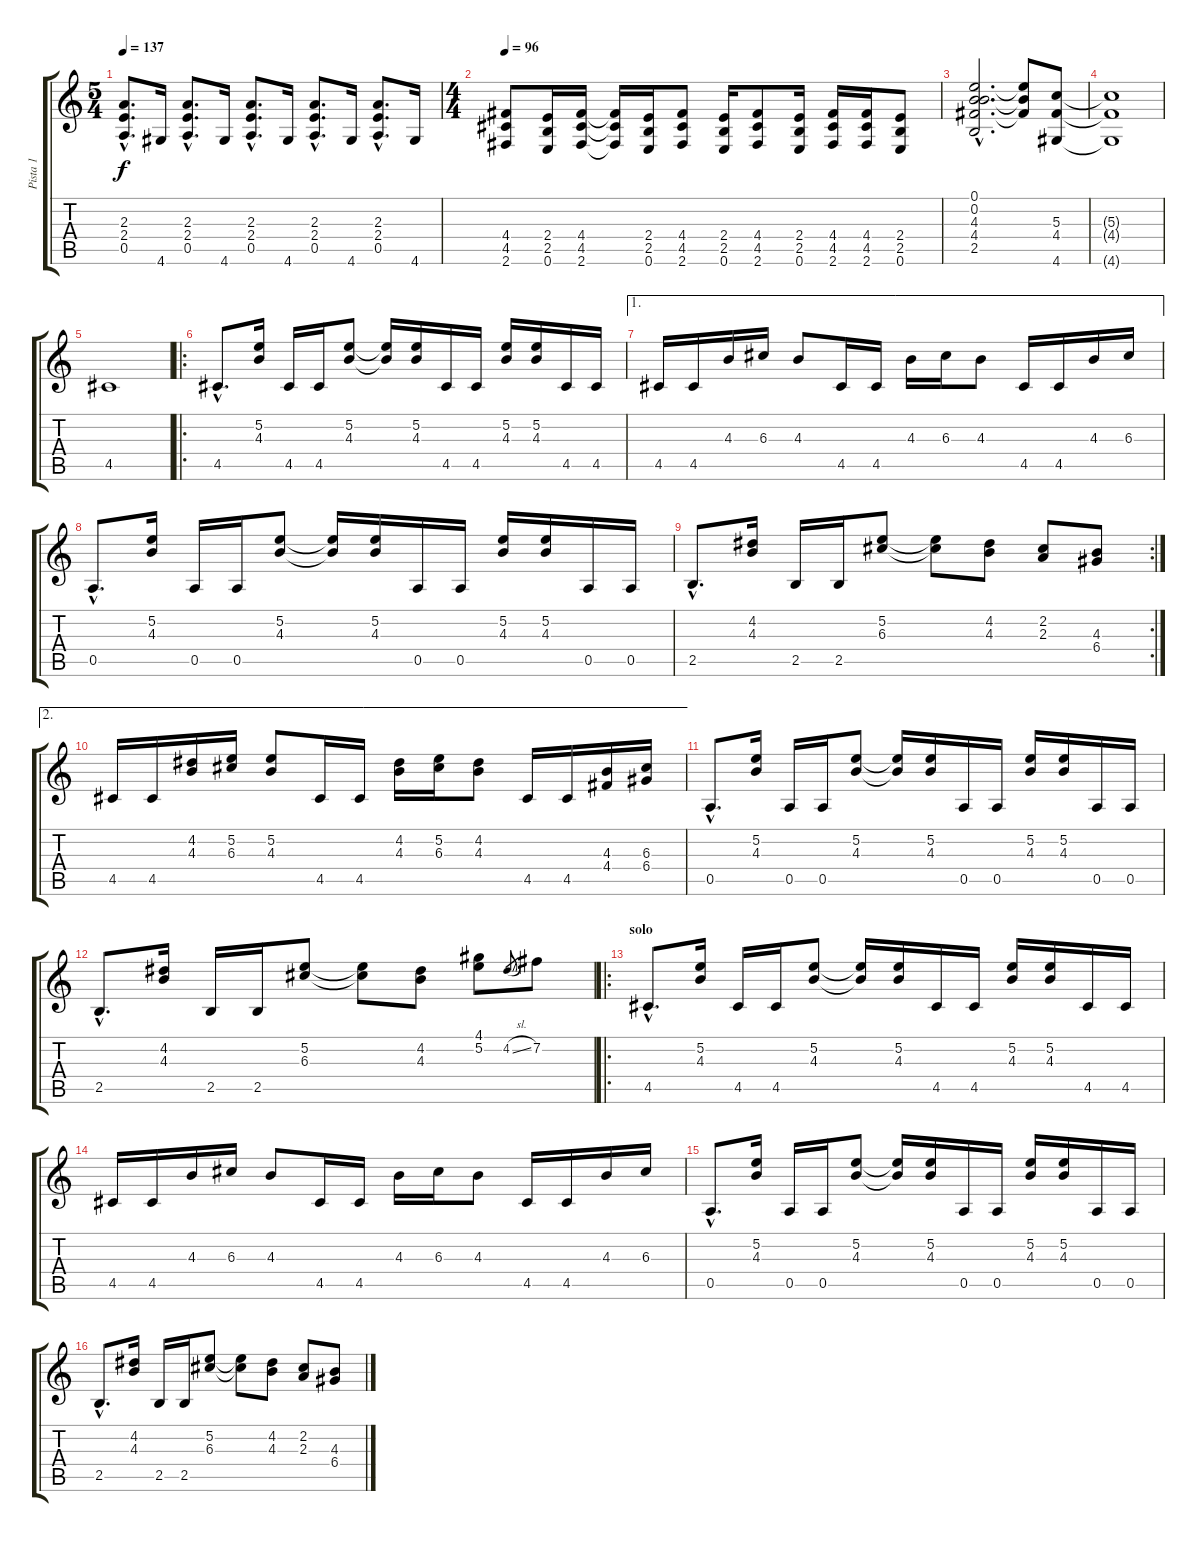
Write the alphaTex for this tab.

\track ("Pista 1" "Pista 1") {instrument distortionguitar}
\staff {score tabs}
\tuning (E4 B3 G3 D3 A2 E2) {hide}
\ts (5 4)
\tempo 137
\clef g2
\ks c
(2.3{hac} 2.4{hac} 0.5{hac}).8{d dy f} 4.6.16 (2.3{hac} 2.4{hac} 0.5{hac}).8{d} 4.6.16 (2.3{hac} 2.4{hac} 0.5{hac}).8{d} 4.6.16 (2.3{hac} 2.4{hac} 0.5{hac}).8{d} 4.6.16 (2.3{hac} 2.4{hac} 0.5{hac}).8{d} 4.6.16 |
\ts (4 4)
\tempo 96
(4.4 4.5 2.6).8 (2.4 2.5 0.6).16 (4.4 4.5 2.6).16 (4.4{t} 4.5{t} 2.6{t}).16 (2.4 2.5 0.6).16 (4.4 4.5 2.6).8 (2.4 2.5 0.6).16 (4.4 4.5 2.6).8 (2.4 2.5 0.6).16 (4.4 4.5 2.6).16 (4.4 4.5 2.6).16 (2.4 2.5 0.6).8 |
(0.1{hac} 0.2{hac} 4.3{hac} 4.4{hac} 2.5{hac}).2{d} (0.1{t} 4.3{t} 4.4{t}).8 (5.3 4.4 4.6).8 |
(5.3{t} 4.4{t} 4.6{t}).1 |
4.5.1 |
\ro
4.5{hac}.8{d} (5.2 4.3).16 4.5.16 4.5.16 (5.2 4.3).8 (5.2{t} 4.3{t}).16 (5.2 4.3).16 4.5.16 4.5.16 (5.2 4.3).16 (5.2 4.3).16 4.5.16 4.5.16 |
\ae 1
4.5.16 4.5.16 4.3.16 6.3.16 4.3.8 4.5.16 4.5.16 4.3.16 6.3.16 4.3.8 4.5.16 4.5.16 4.3.16 6.3.16 |
0.5{hac}.8{d} (5.2 4.3).16 0.5.16 0.5.16 (5.2 4.3).8 (5.2{t} 4.3{t}).16 (5.2 4.3).16 0.5.16 0.5.16 (5.2 4.3).16 (5.2 4.3).16 0.5.16 0.5.16 |
\rc 2
2.5{hac}.8{d} (4.2 4.3).16 2.5.16 2.5.16 (5.2 6.3).8 (5.2{t} 6.3{t}).8 (4.2 4.3).8 (2.2 2.3).8 (4.3 6.4).8 |
\ae 2
4.5.16 4.5.16 (4.2 4.3).16 (5.2 6.3).16 (5.2 4.3).8 4.5.16 4.5.16 (4.2 4.3).16 (5.2 6.3).16 (4.2 4.3).8 4.5.16 4.5.16 (4.3 4.4).16 (6.3 6.4).16 |
0.5{hac}.8{d} (5.2 4.3).16 0.5.16 0.5.16 (5.2 4.3).8 (5.2{t} 4.3{t}).16 (5.2 4.3).16 0.5.16 0.5.16 (5.2 4.3).16 (5.2 4.3).16 0.5.16 0.5.16 |
2.5{hac}.8{d} (4.2 4.3).16 2.5.16 2.5.16 (5.2 6.3).8 (5.2{t} 6.3{t}).8 (4.2 4.3).8 (4.1 5.2).8 4.2{sl}.8{gr} 7.2.8 |
\ro
\section ("" "solo")
4.5{hac}.8{d} (5.2 4.3).16 4.5.16 4.5.16 (5.2 4.3).8 (5.2{t} 4.3{t}).16 (5.2 4.3).16 4.5.16 4.5.16 (5.2 4.3).16 (5.2 4.3).16 4.5.16 4.5.16 |
4.5.16 4.5.16 4.3.16 6.3.16 4.3.8 4.5.16 4.5.16 4.3.16 6.3.16 4.3.8 4.5.16 4.5.16 4.3.16 6.3.16 |
0.5{hac}.8{d} (5.2 4.3).16 0.5.16 0.5.16 (5.2 4.3).8 (5.2{t} 4.3{t}).16 (5.2 4.3).16 0.5.16 0.5.16 (5.2 4.3).16 (5.2 4.3).16 0.5.16 0.5.16 |
2.5{hac}.8{d} (4.2 4.3).16 2.5.16 2.5.16 (5.2 6.3).8 (5.2{t} 6.3{t}).8 (4.2 4.3).8 (2.2 2.3).8 (4.3 6.4).8
